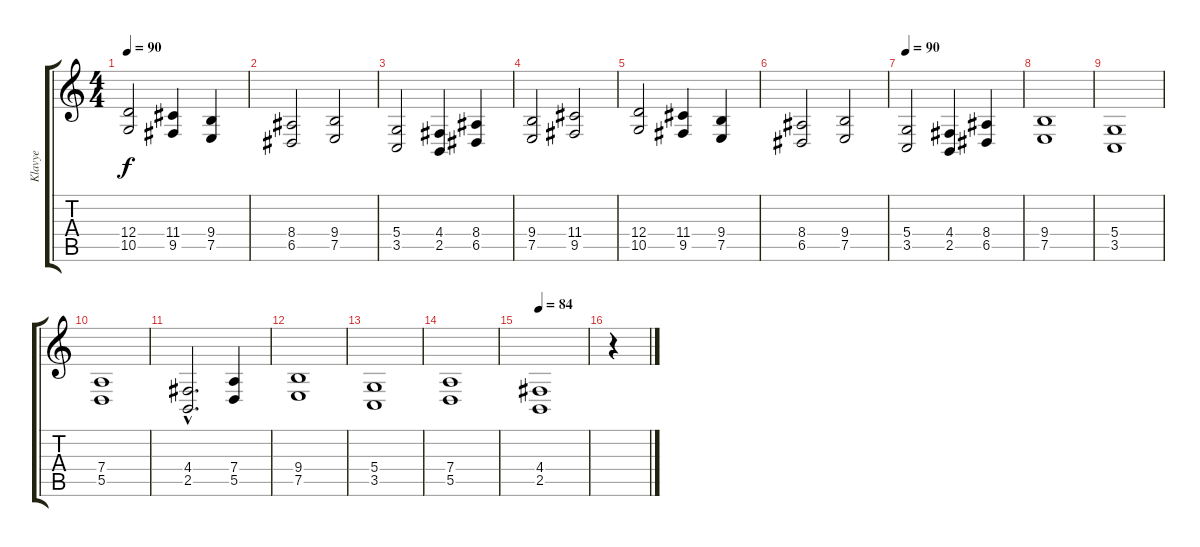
\track ("Klavye" "Klavye") {instrument brightacousticpiano}
\staff {score tabs}
\tuning (E4 B3 G3 D3 A2 E2) {hide}
\ts (4 4)
\tempo 90
\clef g2
\ks c
(12.4 10.5).2{dy f} (11.4 9.5).4 (9.4 7.5).4 |
(8.4 6.5).2 (9.4 7.5).2 |
(5.4 3.5).2 (4.4 2.5).4 (8.4 6.5).4 |
(9.4 7.5).2 (11.4 9.5).2 |
(12.4 10.5).2 (11.4 9.5).4 (9.4 7.5).4 |
(8.4 6.5).2 (9.4 7.5).2 |
\tempo 90
(5.4 3.5).2 (4.4 2.5).4 (8.4 6.5).4 |
(9.4 7.5).1{volume 8} |
(5.4 3.5).1 |
(7.4 5.5).1 |
(4.4{hac} 2.5{hac}).2{d} (7.4 5.5).4 |
(9.4 7.5).1 |
(5.4 3.5).1 |
(7.4 5.5).1 |
\tempo 84
(4.4 2.5).1 |
r.4
